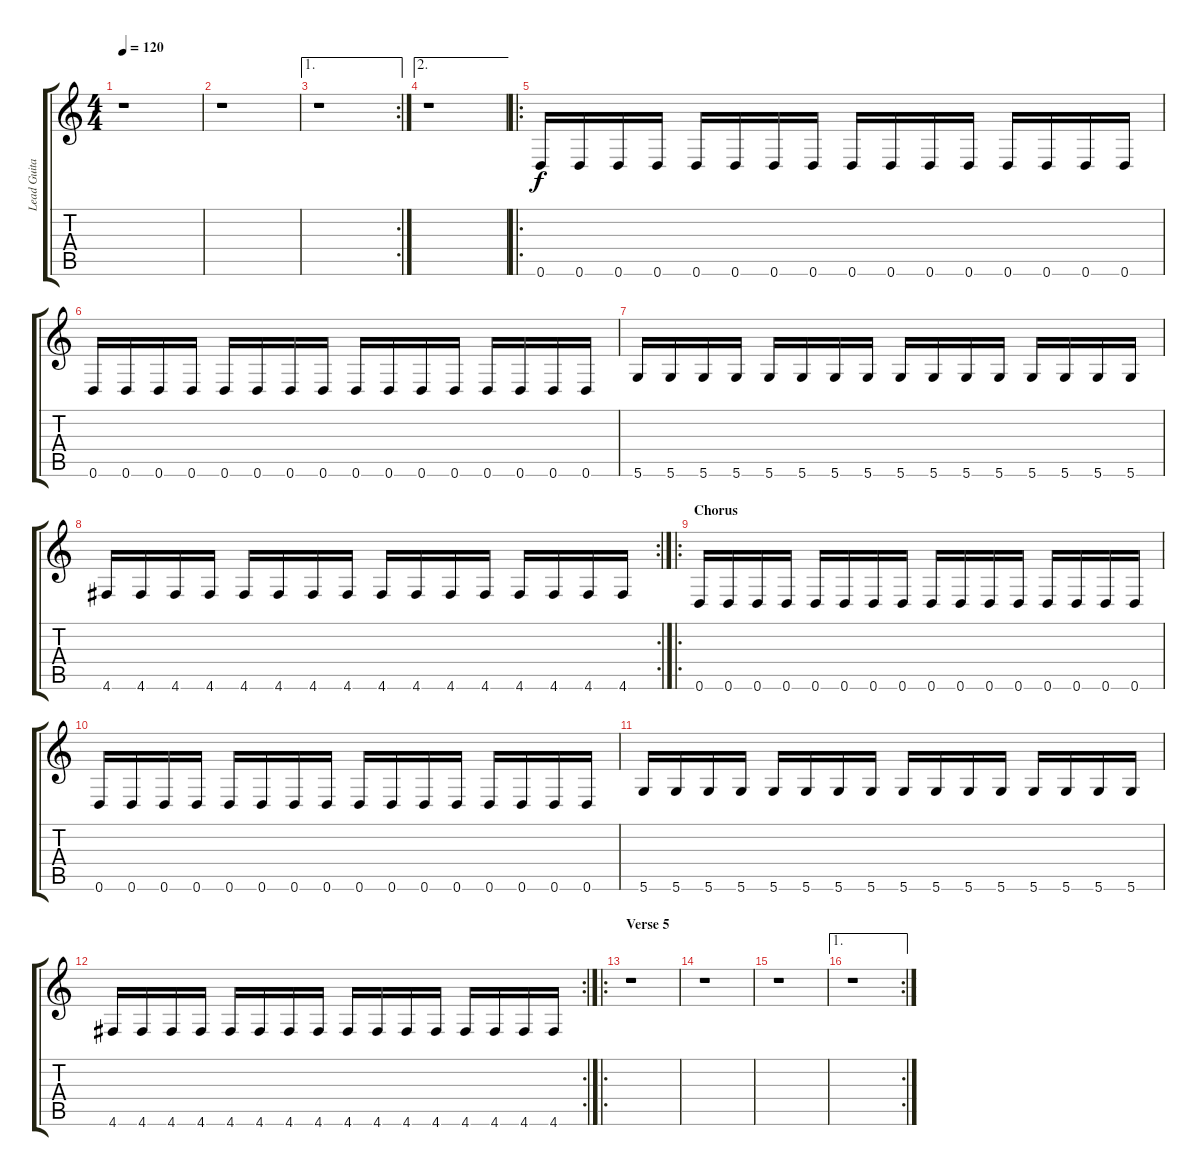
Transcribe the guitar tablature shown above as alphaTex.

\track ("Lead Guitar" "Lead Guita") {instrument distortionguitar}
\staff {score tabs}
\tuning (D4 A3 F3 C3 G2 D2) {hide}
\ts (4 4)
\tempo 120
\clef g2
\ks c
r.1{dy f} |
r.1 |
\ae 1
\rc 2
r.1 |
\ae 2
r.1 |
\ro
0.6.16 0.6.16 0.6.16 0.6.16 0.6.16 0.6.16 0.6.16 0.6.16 0.6.16 0.6.16 0.6.16 0.6.16 0.6.16 0.6.16 0.6.16 0.6.16 |
0.6.16 0.6.16 0.6.16 0.6.16 0.6.16 0.6.16 0.6.16 0.6.16 0.6.16 0.6.16 0.6.16 0.6.16 0.6.16 0.6.16 0.6.16 0.6.16 |
5.6.16 5.6.16 5.6.16 5.6.16 5.6.16 5.6.16 5.6.16 5.6.16 5.6.16 5.6.16 5.6.16 5.6.16 5.6.16 5.6.16 5.6.16 5.6.16 |
\rc 2
4.6.16 4.6.16 4.6.16 4.6.16 4.6.16 4.6.16 4.6.16 4.6.16 4.6.16 4.6.16 4.6.16 4.6.16 4.6.16 4.6.16 4.6.16 4.6.16 |
\ro
\section ("" "Chorus")
0.6.16 0.6.16 0.6.16 0.6.16 0.6.16 0.6.16 0.6.16 0.6.16 0.6.16 0.6.16 0.6.16 0.6.16 0.6.16 0.6.16 0.6.16 0.6.16 |
0.6.16 0.6.16 0.6.16 0.6.16 0.6.16 0.6.16 0.6.16 0.6.16 0.6.16 0.6.16 0.6.16 0.6.16 0.6.16 0.6.16 0.6.16 0.6.16 |
5.6.16 5.6.16 5.6.16 5.6.16 5.6.16 5.6.16 5.6.16 5.6.16 5.6.16 5.6.16 5.6.16 5.6.16 5.6.16 5.6.16 5.6.16 5.6.16 |
\rc 2
4.6.16 4.6.16 4.6.16 4.6.16 4.6.16 4.6.16 4.6.16 4.6.16 4.6.16 4.6.16 4.6.16 4.6.16 4.6.16 4.6.16 4.6.16 4.6.16 |
\ro
\section ("" "Verse 5")
r.1 |
r.1 |
r.1 |
\ae 1
\rc 2
r.1
